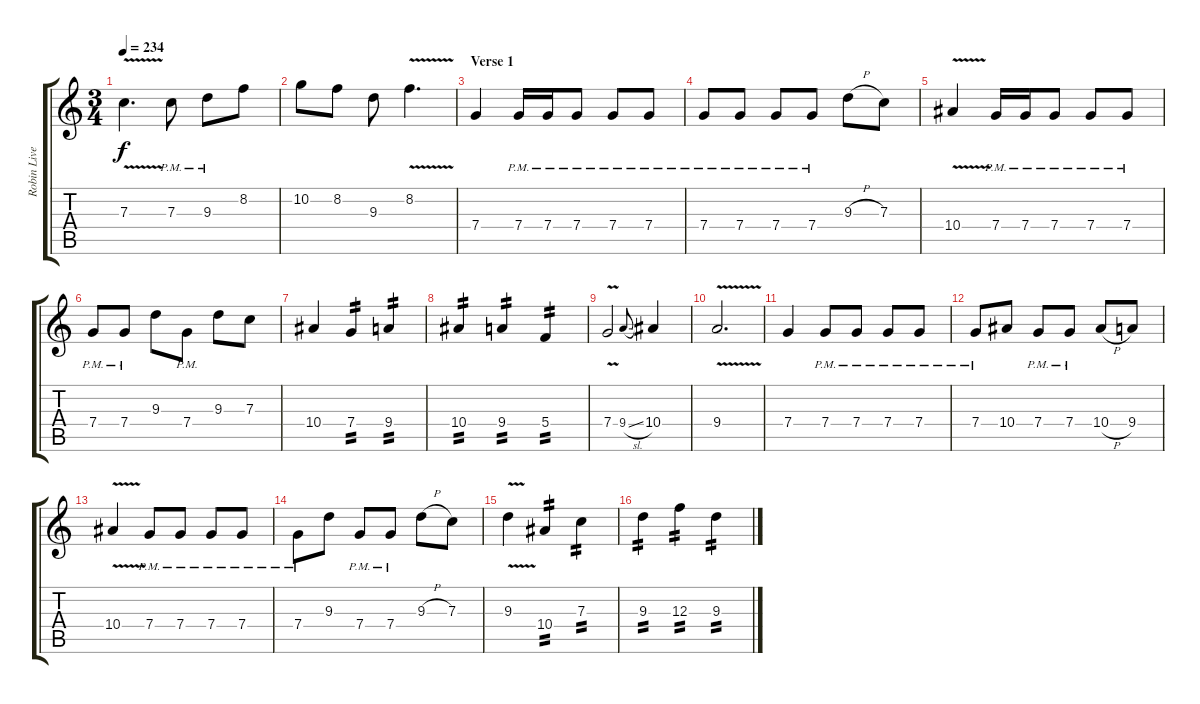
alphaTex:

\track ("Robin Live" "Robin Live") {instrument distortionguitar}
\staff {score tabs}
\tuning (D4 A3 F3 C3 G2 D2) {hide}
\ts (3 4)
\tempo 234
\clef g2
\ks c
7.3{v}.4{d dy f} 7.3{pm}.8 9.3{pm}.8 8.2.8 |
10.2.8 8.2.8 9.3.8 8.2{v}.4{d} |
\section ("" "Verse 1")
7.4.4 7.4{pm}.16 7.4{pm}.16 7.4{pm}.8 7.4{pm}.8 7.4{pm}.8 |
7.4{pm}.8 7.4{pm}.8 7.4{pm}.8 7.4{pm}.8 9.3{h}.8 7.3.8 |
10.4{v}.4 7.4{pm}.16 7.4{pm}.16 7.4{pm}.8 7.4{pm}.8 7.4{pm}.8 |
7.4{pm}.8 7.4{pm}.8 9.3.8 7.4{pm}.8 9.3.8 7.3.8 |
10.4.4 7.4.4{tp 2} 9.4.4{tp 2} |
10.4.4{tp 2} 9.4.4{tp 2} 5.4.4{tp 2} |
7.4{v}.2 9.4{sl}.8{gr onbeat} 10.4.4 |
9.4{v}.2{d} |
7.4.4 7.4{pm}.8 7.4{pm}.8 7.4{pm}.8 7.4{pm}.8 |
7.4{pm}.8 10.4.8 7.4{pm}.8 7.4{pm}.8 10.4{h}.8 9.4.8 |
10.4{v}.4 7.4{pm}.8 7.4{pm}.8 7.4{pm}.8 7.4{pm}.8 |
7.4{pm}.8 9.3.8 7.4{pm}.8 7.4{pm}.8 9.3{h}.8 7.3.8 |
9.3{v}.4 10.4.4{tp 2} 7.3.4{tp 2} |
9.3.4{tp 2} 12.3.4{tp 2} 9.3.4{tp 2}
